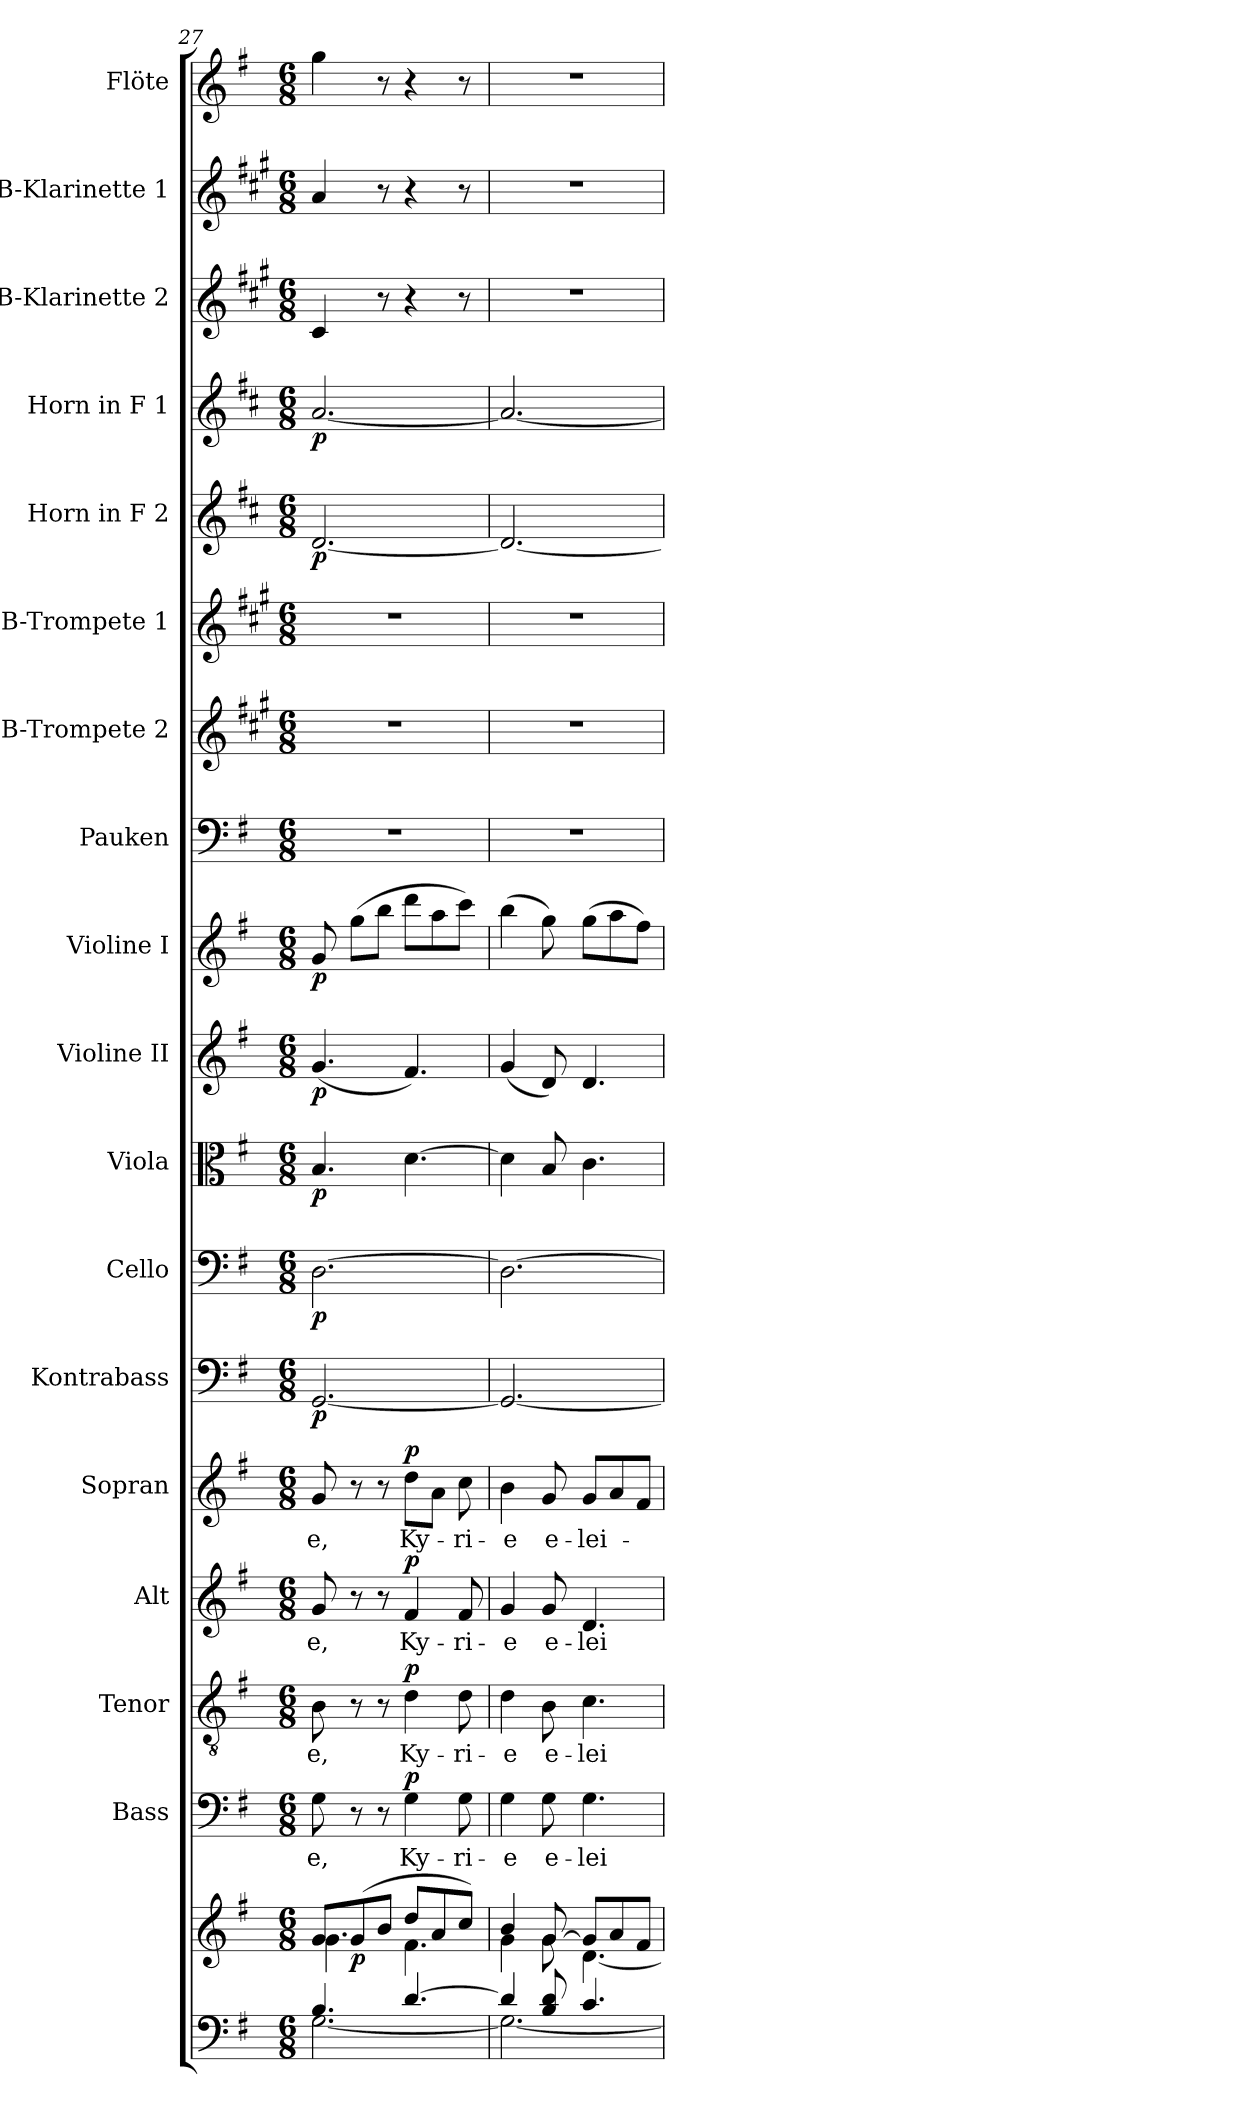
**kern	**kern	**dynam	**kern	**text	**dynam	**kern	**text	**dynam	**kern	**text	**dynam	**kern	**text	**dynam	**kern	**dynam	**kern	**dynam	**kern	**dynam	**kern	**dynam	**kern	**dynam	**kern	**kern	**kern	**kern	**dynam	**kern	**dynam	**kern	**kern	**kern
*part18	*part18	*part18	*part17	*part17	*part17	*part16	*part16	*part16	*part15	*part15	*part15	*part14	*part14	*part14	*part13	*part13	*part12	*part12	*part11	*part11	*part10	*part10	*part9	*part9	*part8	*part7	*part6	*part5	*part5	*part4	*part4	*part3	*part2	*part1
*staff19	*staff18	*staff18/19	*staff17	*staff17	*staff17	*staff16	*staff16	*staff16	*staff15	*staff15	*staff15	*staff14	*staff14	*staff14	*staff13	*staff13	*staff12	*staff12	*staff11	*staff11	*staff10	*staff10	*staff9	*staff9	*staff8	*staff7	*staff6	*staff5	*staff5	*staff4	*staff4	*staff3	*staff2	*staff1
*	*	*	*I"Bass	*	*	*I"Tenor	*	*	*I"Alt	*	*	*I"Sopran	*	*	*I"Kontrabass	*	*I"Cello	*	*I"Viola	*	*I"Violine II	*	*I"Violine I	*	*I"Pauken	*I"B-Trompete 2	*I"B-Trompete 1	*I"Horn in F 2	*	*I"Horn in F 1	*	*I"B-Klarinette 2	*I"B-Klarinette 1	*I"Flöte
*	*	*	*I'B.	*	*	*I'T.	*	*	*I'A.	*	*	*I'S.	*	*	*I'Kb.	*	*	*	*I'Vla.	*	*I'Vl. II	*	*I'Vl. I	*	*I'Pk.	*I'Trp. 2	*I'Trp. 1	*	*	*	*	*I'Kl. 2	*I'Kl. 1	*I'Fl.
*clefF4	*clefG2	*	*clefF4	*	*	*clefGv2	*	*	*clefG2	*	*	*clefG2	*	*	*clefF4	*	*clefF4	*	*clefC3	*	*clefG2	*	*clefG2	*	*clefF4	*clefG2	*clefG2	*clefG2	*	*clefG2	*	*clefG2	*clefG2	*clefG2
*	*	*	*	*	*	*	*	*	*	*	*	*	*	*	*ITrd7c12	*	*	*	*	*	*	*	*	*	*	*ITrd1c2	*ITrd1c2	*ITrd4c7	*	*ITrd4c7	*	*ITrd1c2	*ITrd1c2	*
*k[f#]	*k[f#]	*	*k[f#]	*	*	*k[f#]	*	*	*k[f#]	*	*	*k[f#]	*	*	*k[f#]	*	*k[f#]	*	*k[f#]	*	*k[f#]	*	*k[f#]	*	*k[f#]	*k[f#]	*k[f#]	*k[f#]	*	*k[f#]	*	*k[f#]	*k[f#]	*k[f#]
*G:	*G:	*	*G:	*	*	*G:	*	*	*G:	*	*	*G:	*	*	*G:	*	*G:	*	*G:	*	*G:	*	*G:	*	*G:	*G:	*G:	*G:	*	*G:	*	*G:	*G:	*G:
*M6/8	*M6/8	*	*M6/8	*	*	*M6/8	*	*	*M6/8	*	*	*M6/8	*	*	*M6/8	*	*M6/8	*	*M6/8	*	*M6/8	*	*M6/8	*	*M6/8	*M6/8	*M6/8	*M6/8	*	*M6/8	*	*M6/8	*M6/8	*M6/8
=27	=27	=27	=27	=27	=27	=27	=27	=27	=27	=27	=27	=27	=27	=27	=27	=27	=27	=27	=27	=27	=27	=27	=27	=27	=27	=27	=27	=27	=27	=27	=27	=27	=27	=27
*^	*^	*	*	*	*	*	*	*	*	*	*	*	*	*	*	*	*	*	*	*	*	*	*	*	*	*	*	*	*	*	*	*	*	*
!	!	!	!	!	!	!LO:LY:b	!	!	!LO:LY:b	!	!	!LO:LY:b	!	!	!LO:LY:b	!	!	!LO:DY:b	!	!LO:DY:b	!	!LO:DY:b	!	!LO:DY:b	!	!LO:DY:b	!	!	!	!	!LO:DY:b	!	!LO:DY:b	!	!	!
4.B/	[<2.G\	8g/L	4.g\	.	8G\	-e,	.	8B\	-e,	.	8g/	-e,	.	8g/	-e,	.	[2.GGG/	p	[2.D\	p	4.B/	p	(<4.g/	p	8g/	p	2.r	2.r	2.r	[2.G/	p	[2.d/	p	4B/	4g/	4gg\
!	!	!	!	!LO:DY:b	!	!	!	!	!	!	!	!	!	!	!	!	!	!	!	!	!	!	!	!	!	!	!	!	!	!	!	!	!	!	!	!
.	.	(>8g/	.	p	8r	.	.	8r	.	.	8r	.	.	8r	.	.	.	.	.	.	.	.	.	.	(>8gg\L	.	.	.	.	.	.	.	.	.	.	.
.	.	8b/J	.	.	8r	.	.	8r	.	.	8r	.	.	8r	.	.	.	.	.	.	.	.	.	.	8bb\J	.	.	.	.	.	.	.	.	8r	8r	8r
!	!	!	!	!	!	!LO:LY:b	!LO:DY:a	!	!LO:LY:b	!LO:DY:a	!	!LO:LY:b	!LO:DY:a	!	!LO:LY:b	!LO:DY:a	!	!	!	!	!	!	!	!	!	!	!	!	!	!	!	!	!	!	!	!
[>4.d/	.	8dd/L	4.f#\	.	4G\	Ky-	p	4d\	Ky-	p	4f#/	Ky-	p	8dd\L	Ky-	p	.	.	.	.	[4.d\	.	4.f#/)	.	8ddd\L	.	.	.	.	.	.	.	.	4r	4r	4r
.	.	8a/	.	.	.	.	.	.	.	.	.	.	.	8a\J	.	.	.	.	.	.	.	.	.	.	8aa\	.	.	.	.	.	.	.	.	.	.	.
!	!	!	!	!	!	!LO:LY:b	!	!	!LO:LY:b	!	!	!LO:LY:b	!	!	!LO:LY:b	!	!	!	!	!	!	!	!	!	!	!	!	!	!	!	!	!	!	!	!	!
.	.	8cc/J)	.	.	8G\	-ri-	.	8d\	-ri-	.	8f#/	-ri-	.	8cc\	-ri-	.	.	.	.	.	.	.	.	.	8ccc\J)	.	.	.	.	.	.	.	.	8r	8r	8r
=28	=28	=28	=28	=28	=28	=28	=28	=28	=28	=28	=28	=28	=28	=28	=28	=28	=28	=28	=28	=28	=28	=28	=28	=28	=28	=28	=28	=28	=28	=28	=28	=28	=28	=28	=28	=28
!	!	!	!	!	!	!LO:LY:b	!	!	!LO:LY:b	!	!	!LO:LY:b	!	!	!LO:LY:b	!	!	!	!	!	!	!	!	!	!	!	!	!	!	!	!	!	!	!	!	!
4d/]	2.G\_	4b/	4g\	.	4G\	-e	.	4d\	-e	.	4g/	-e	.	4b\	-e	.	2.GGG/_	.	2.D\_	.	4d\]	.	(<4g/	.	(>4bb\	.	2.r	2.r	2.r	2.G/_	.	2.d/_	.	2.r	2.r	2.r
!	!	!	!	!	!	!LO:LY:b	!	!	!LO:LY:b	!	!	!LO:LY:b	!	!	!LO:LY:b	!	!	!	!	!	!	!	!	!	!	!	!	!	!	!	!	!	!	!	!	!
8B/ 8d/	.	[>8g/	8g\	.	8G\	e-	.	8B\	e-	.	8g/	e-	.	8g/	e-	.	.	.	.	.	8B/	.	8d/)	.	8gg\)	.	.	.	.	.	.	.	.	.	.	.
!	!	!	!	!	!	!LO:LY:b	!	!	!LO:LY:b	!	!	!LO:LY:b	!	!	!LO:LY:b	!	!	!	!	!	!	!	!	!	!	!	!	!	!	!	!	!	!	!	!	!
4.c/	.	8g/L]	[<4.d\	.	4.G\	-lei-	.	4.c\	-lei-	.	4.d/	-lei-	.	8g/L	-lei-	.	.	.	.	.	4.c\	.	4.d/	.	(>8gg\L	.	.	.	.	.	.	.	.	.	.	.
.	.	8a/	.	.	.	.	.	.	.	.	.	.	.	8a/	.	.	.	.	.	.	.	.	.	.	8aa\	.	.	.	.	.	.	.	.	.	.	.
.	.	8f#/J	.	.	.	.	.	.	.	.	.	.	.	8f#/J	.	.	.	.	.	.	.	.	.	.	8ff#\J)	.	.	.	.	.	.	.	.	.	.	.
*v	*v	*	*	*	*	*	*	*	*	*	*	*	*	*	*	*	*	*	*	*	*	*	*	*	*	*	*	*	*	*	*	*	*	*	*	*
*	*v	*v	*	*	*	*	*	*	*	*	*	*	*	*	*	*	*	*	*	*	*	*	*	*	*	*	*	*	*	*	*	*	*	*	*
=	=	=	=	=	=	=	=	=	=	=	=	=	=	=	=	=	=	=	=	=	=	=	=	=	=	=	=	=	=	=	=	=	=	=
*-	*-	*-	*-	*-	*-	*-	*-	*-	*-	*-	*-	*-	*-	*-	*-	*-	*-	*-	*-	*-	*-	*-	*-	*-	*-	*-	*-	*-	*-	*-	*-	*-	*-	*-
